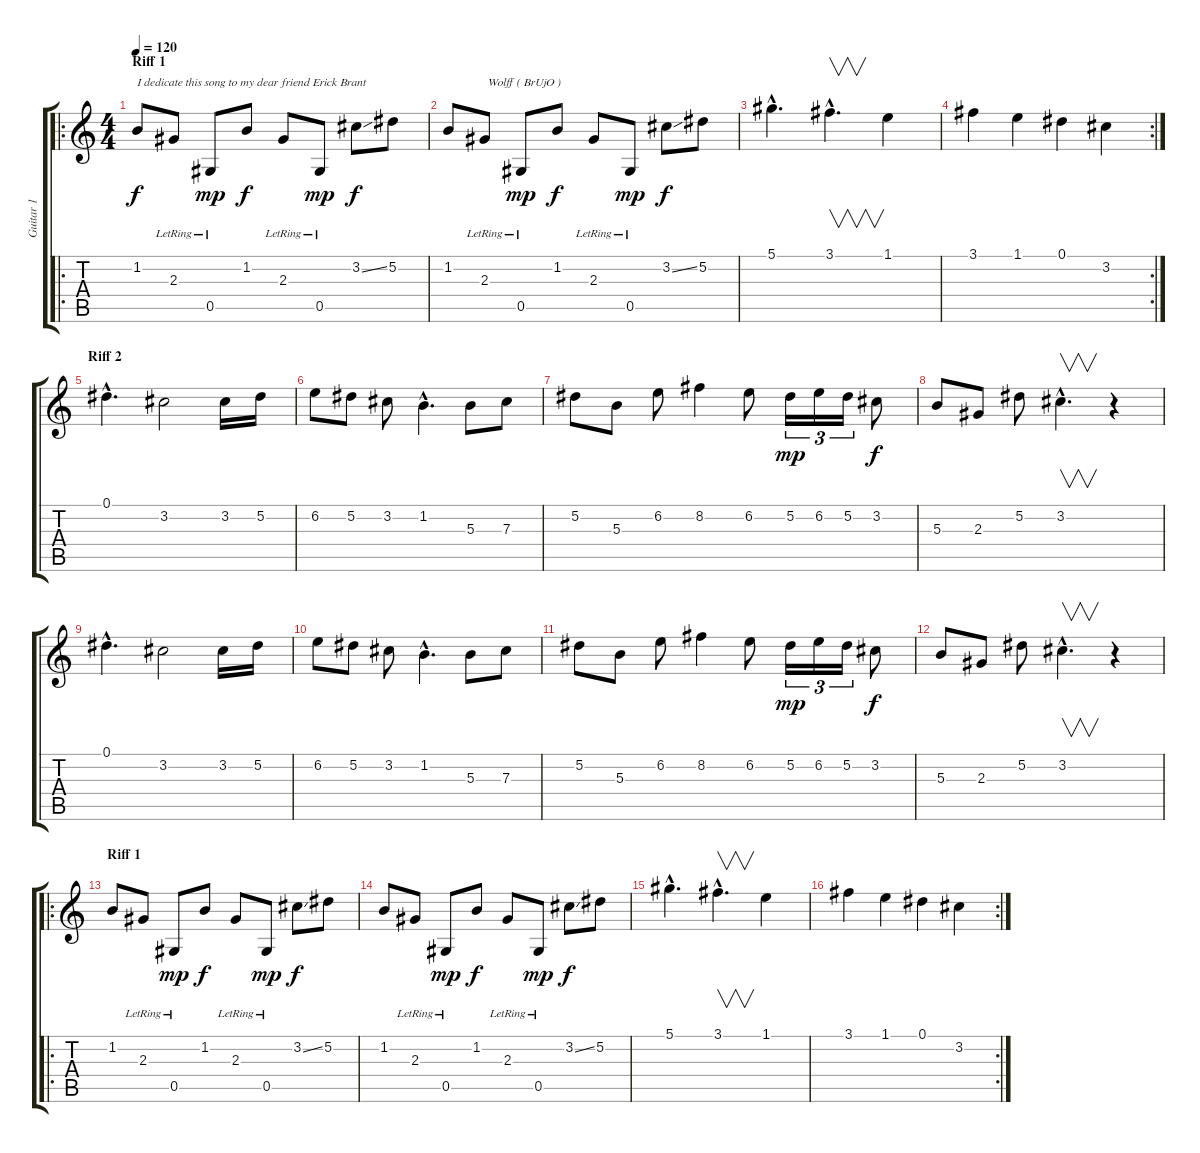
\track ("Guitar 1" "Guitar 1") {instrument acousticguitarsteel}
\staff {score tabs}
\tuning (Eb4 Bb3 Gb3 Db3 Ab2 Eb2) {hide}
\ro
\ts (4 4)
\section ("" "Riff 1")
\tempo 120
\clef g2
\ks c
1.2.8{txt "I dedicate this song to my dear friend Erick Brant" dy f instrument acousticguitarsteel} 2.3{lr}.8 0.5{lr}.8{dy mp} 1.2.8{dy f} 2.3{lr}.8 0.5{lr}.8{dy mp} 3.2{ss}.8{dy f} 5.2.8 |
1.2.8 2.3{lr}.8{txt " Wolff ( BrUjO )"} 0.5{lr}.8{dy mp} 1.2.8{dy f} 2.3{lr}.8 0.5{lr}.8{dy mp} 3.2{ss}.8{dy f} 5.2.8 |
5.1{hac}.4{d} 3.1{hac}.4{v d} 1.1.4 |
\rc 2
3.1.4 1.1.4 0.1.4 3.2.4 |
\section ("" "Riff 2")
0.1{hac}.4{d} 3.2.2 3.2.16 5.2.16 |
6.2.8 5.2.8 3.2.8 1.2{hac}.4{d} 5.3.8 7.3.8 |
5.2.8 5.3.8 6.2.8 8.2.4 6.2.8 5.2.16{tu (3 2) dy mp} 6.2.16{tu (3 2)} 5.2.16{tu (3 2)} 3.2.8{dy f} |
5.3.8 2.3.8 5.2.8 3.2{hac}.4{v d} r.4 |
0.1{hac}.4{d} 3.2.2 3.2.16 5.2.16 |
6.2.8 5.2.8 3.2.8 1.2{hac}.4{d} 5.3.8 7.3.8 |
5.2.8 5.3.8 6.2.8 8.2.4 6.2.8 5.2.16{tu (3 2) dy mp} 6.2.16{tu (3 2)} 5.2.16{tu (3 2)} 3.2.8{dy f} |
5.3.8 2.3.8 5.2.8 3.2{hac}.4{v d} r.4 |
\ro
\section ("" "Riff 1")
1.2.8 2.3{lr}.8 0.5{lr}.8{dy mp} 1.2.8{dy f} 2.3{lr}.8 0.5{lr}.8{dy mp} 3.2{ss}.8{dy f} 5.2.8 |
1.2.8 2.3{lr}.8 0.5{lr}.8{dy mp} 1.2.8{dy f} 2.3{lr}.8 0.5{lr}.8{dy mp} 3.2{ss}.8{dy f} 5.2.8 |
5.1{hac}.4{d} 3.1{hac}.4{v d} 1.1.4 |
\rc 2
3.1.4 1.1.4 0.1.4 3.2.4
